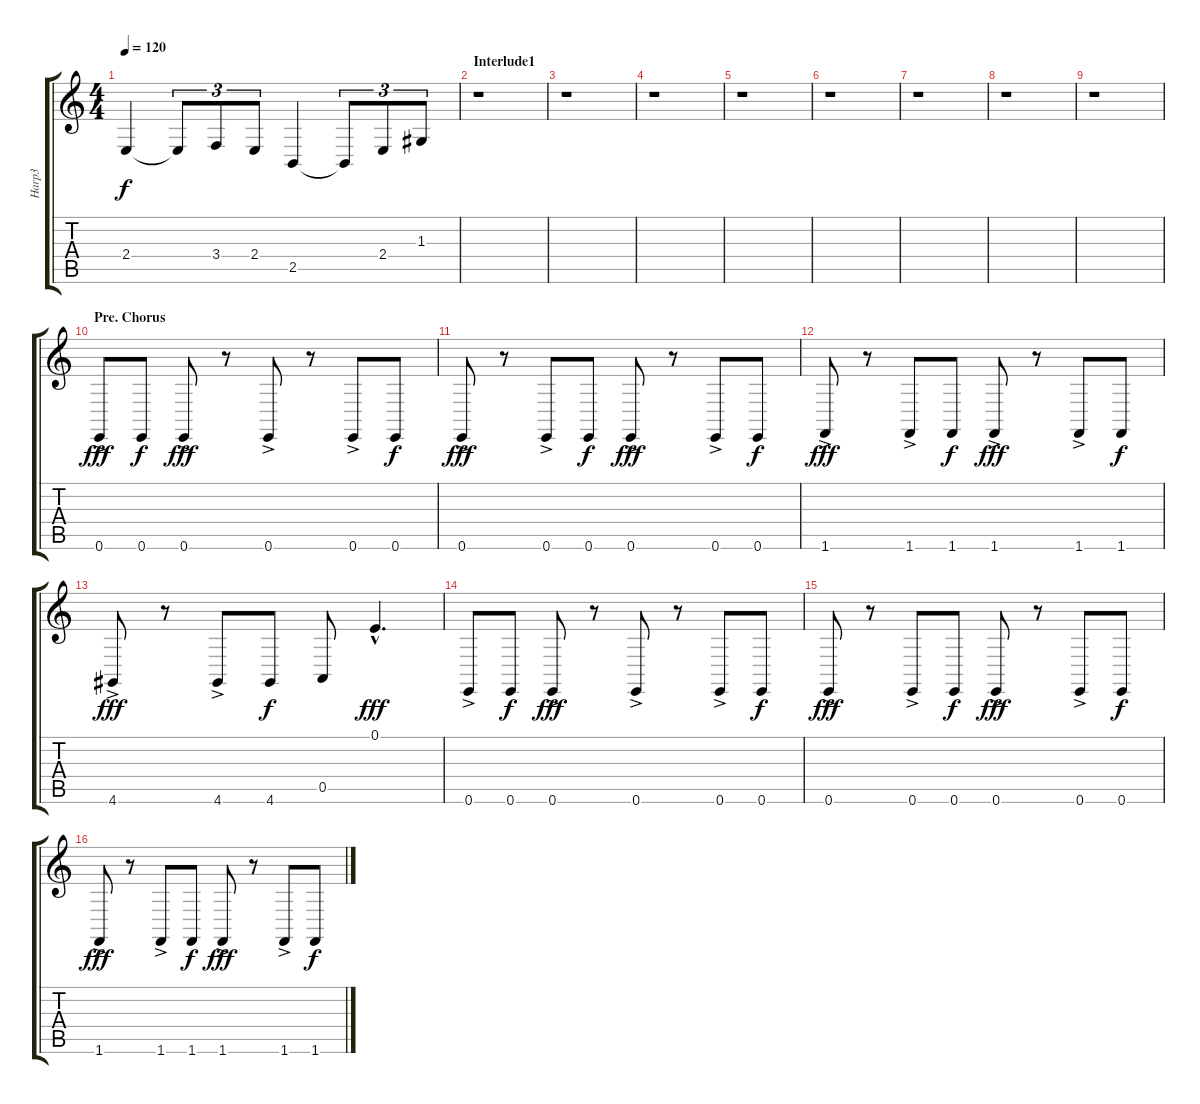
\track ("Harp3" "Harp3") {instrument orchestralharp}
\staff {score tabs}
\tuning (E4 B3 G3 D3 A2 E2) {hide}
\ts (4 4)
\tempo 120
\clef g2
\ks c
2.4.4{dy f} 2.4{t}.8{tu (3 2)} 3.4.8{tu (3 2)} 2.4.8{tu (3 2)} 2.5.4 2.5{t}.8{tu (3 2)} 2.4.8{tu (3 2)} 1.3.8{tu (3 2)} |
\section ("" "Interlude1")
r.1 |
r.1 |
r.1 |
r.1 |
r.1 |
r.1 |
r.1 |
r.1 |
\section ("" "Pre. Chorus")
0.6{ac}.8{dy fff} 0.6.8{dy f} 0.6{ac}.8{dy fff} r.8 0.6{ac}.8 r.8 0.6{ac}.8 0.6.8{dy f} |
0.6{ac}.8{dy fff} r.8 0.6{ac}.8 0.6.8{dy f} 0.6{ac}.8{dy fff} r.8 0.6{ac}.8 0.6.8{dy f} |
1.6{ac}.8{dy fff} r.8 1.6{ac}.8 1.6.8{dy f} 1.6{ac}.8{dy fff} r.8 1.6{ac}.8 1.6.8{dy f} |
4.6{ac}.8{dy fff} r.8 4.6{ac}.8 4.6.8{dy f} 0.5.8 0.1{hac}.4{d dy fff} |
0.6{ac}.8 0.6.8{dy f} 0.6{ac}.8{dy fff} r.8 0.6{ac}.8 r.8 0.6{ac}.8 0.6.8{dy f} |
0.6{ac}.8{dy fff} r.8 0.6{ac}.8 0.6.8{dy f} 0.6{ac}.8{dy fff} r.8 0.6{ac}.8 0.6.8{dy f} |
1.6{ac}.8{dy fff} r.8 1.6{ac}.8 1.6.8{dy f} 1.6{ac}.8{dy fff} r.8 1.6{ac}.8 1.6.8{dy f}
